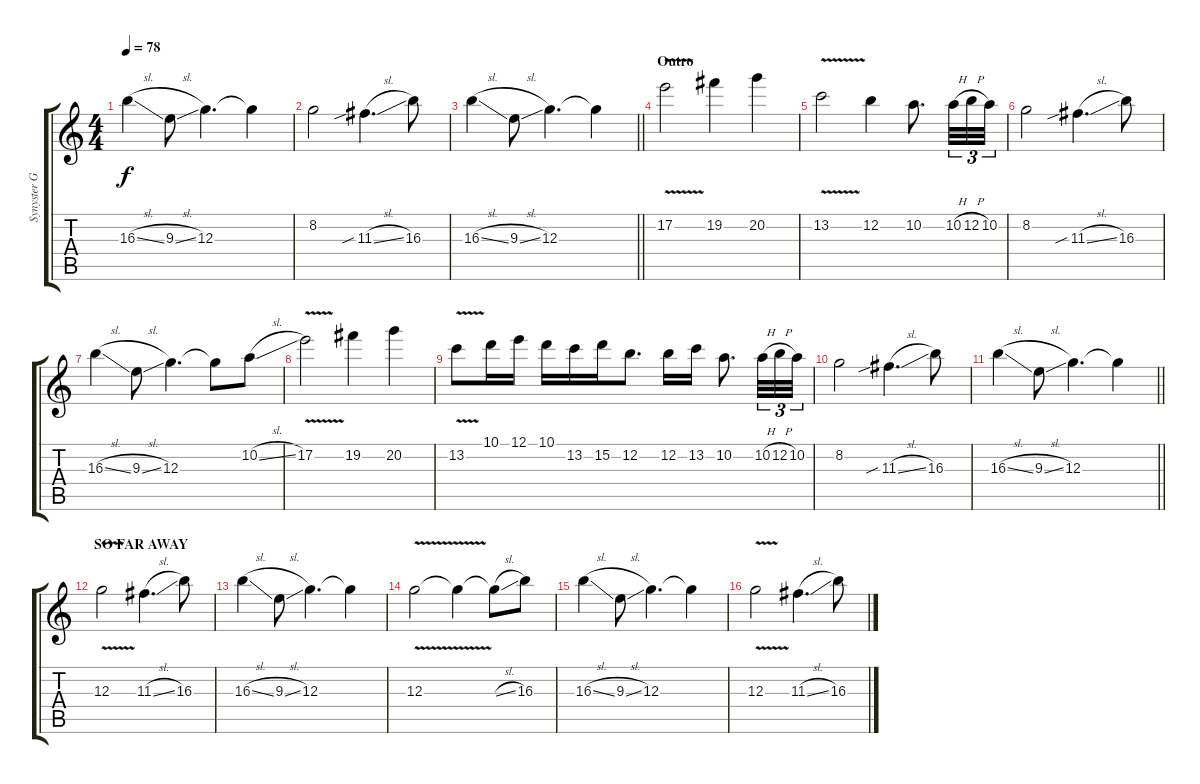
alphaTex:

\track ("Synyster Gates Dis." "Synyster G") {instrument distortionguitar}
\staff {score tabs}
\tuning (E4 B3 G3 D3 A2 D2) {hide}
\ts (4 4)
\tempo 78
\clef g2
\ks c
16.3{sl}.4{dy f} 9.3{sl}.8 12.3.4{d} 12.3{t}.4 |
8.2.2 11.3{sib sl}.4{d} 16.3.8 |
\barLineRight lightlight
16.3{sl}.4 9.3{sl}.8 12.3.4{d} 12.3{t}.4 |
\section ("" "Outro")
17.2{v}.2 19.2.4 20.2.4 |
13.2{v}.2 12.2.4 10.2.8{d} 10.2{h}.32{tu (3 2)} 12.2{h}.32{tu (3 2)} 10.2.32{tu (3 2)} |
8.2.2 11.3{sib sl}.4{d} 16.3.8 |
16.3{sl}.4 9.3{sl}.8 12.3.4{d} 12.3{t}.8 10.2{sl}.8 |
17.2{v}.2 19.2.4 20.2.4 |
13.2{v}.8 10.1.16 12.1.16 10.1.16 13.2.16 15.2.16 12.2.8{d} 12.2.16 13.2.16 10.2.8{d} 10.2{h}.32{tu (3 2)} 12.2{h}.32{tu (3 2)} 10.2.32{tu (3 2)} |
8.2.2 11.3{sib sl}.4{d} 16.3.8 |
\barLineRight lightlight
16.3{sl}.4 9.3{sl}.8 12.3.4{d} 12.3{t}.4 |
\section ("" "SO FAR AWAY")
12.3{v}.2{volume 14} 11.3{sl}.4{d} 16.3.8 |
16.3{sl}.4 9.3{sl}.8 12.3.4{d} 12.3{t}.4 |
12.3{v}.2 12.3{t}.4 12.3{sl t}.8 16.3.8 |
16.3{sl}.4 9.3{sl}.8 12.3.4{d} 12.3{t}.4 |
12.3{v}.2 11.3{sl}.4{d} 16.3.8
